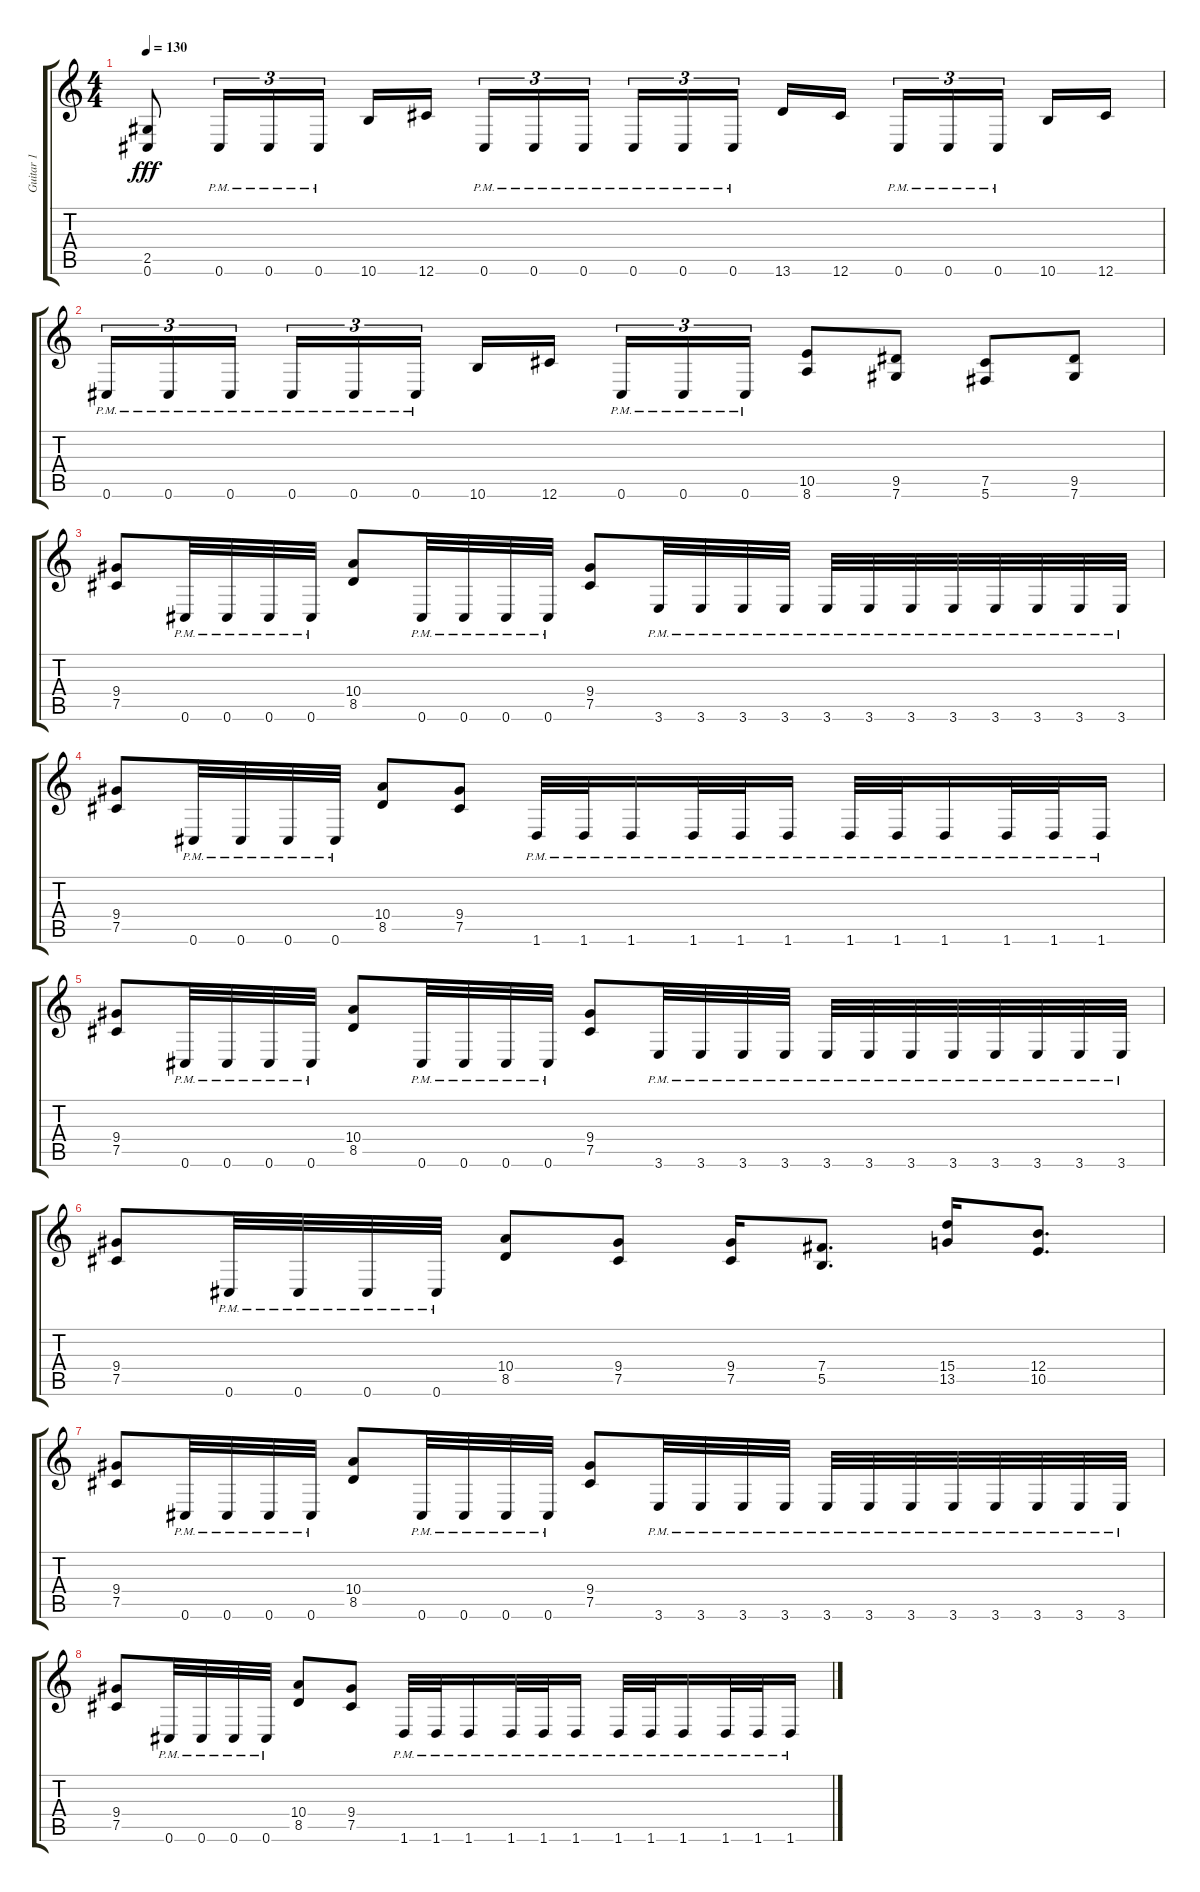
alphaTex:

\track ("Guitar 1" "Guitar 1") {instrument distortionguitar}
\staff {score tabs}
\tuning (Db4 Ab3 E3 B2 Gb2 Db2) {hide}
\ts (4 4)
\tempo 130
\clef g2
\ks c
(2.5 0.6).8{dy fff} 0.6{pm}.16{tu (3 2)} 0.6{pm}.16{tu (3 2)} 0.6{pm}.16{tu (3 2)} 10.6.16 12.6.16{beam splitsecondary} 0.6{pm}.16{tu (3 2)} 0.6{pm}.16{tu (3 2)} 0.6{pm}.16{tu (3 2)} 0.6{pm}.16{tu (3 2)} 0.6{pm}.16{tu (3 2)} 0.6{pm}.16{tu (3 2) beam splitsecondary} 13.6.16 12.6.16 0.6{pm}.16{tu (3 2)} 0.6{pm}.16{tu (3 2)} 0.6{pm}.16{tu (3 2) beam splitsecondary} 10.6.16 12.6.16 |
0.6{pm}.16{tu (3 2)} 0.6{pm}.16{tu (3 2)} 0.6{pm}.16{tu (3 2) beam splitsecondary} 0.6{pm}.16{tu (3 2)} 0.6{pm}.16{tu (3 2)} 0.6{pm}.16{tu (3 2)} 10.6.16 12.6.16{beam splitsecondary} 0.6{pm}.16{tu (3 2)} 0.6{pm}.16{tu (3 2)} 0.6{pm}.16{tu (3 2)} (10.5 8.6).8 (9.5 7.6).8 (7.5 5.6).8 (9.5 7.6).8 |
(9.4 7.5).8 0.6{pm}.32 0.6{pm}.32 0.6{pm}.32 0.6{pm}.32 (10.4 8.5).8 0.6{pm}.32 0.6{pm}.32 0.6{pm}.32 0.6{pm}.32 (9.4 7.5).8 3.6{pm}.32 3.6{pm}.32 3.6{pm}.32 3.6{pm}.32 3.6{pm}.32 3.6{pm}.32 3.6{pm}.32 3.6{pm}.32 3.6{pm}.32 3.6{pm}.32 3.6{pm}.32 3.6{pm}.32 |
(9.4 7.5).8 0.6{pm}.32 0.6{pm}.32 0.6{pm}.32 0.6{pm}.32 (10.4 8.5).8 (9.4 7.5).8 1.6{pm}.32 1.6{pm}.32 1.6{pm}.16 1.6{pm}.32 1.6{pm}.32 1.6{pm}.16 1.6{pm}.32 1.6{pm}.32 1.6{pm}.16 1.6{pm}.32 1.6{pm}.32 1.6{pm}.16 |
(9.4 7.5).8 0.6{pm}.32 0.6{pm}.32 0.6{pm}.32 0.6{pm}.32 (10.4 8.5).8 0.6{pm}.32 0.6{pm}.32 0.6{pm}.32 0.6{pm}.32 (9.4 7.5).8 3.6{pm}.32 3.6{pm}.32 3.6{pm}.32 3.6{pm}.32 3.6{pm}.32 3.6{pm}.32 3.6{pm}.32 3.6{pm}.32 3.6{pm}.32 3.6{pm}.32 3.6{pm}.32 3.6{pm}.32 |
(9.4 7.5).8 0.6{pm}.32 0.6{pm}.32 0.6{pm}.32 0.6{pm}.32 (10.4 8.5).8 (9.4 7.5).8 (9.4 7.5).16 (7.4 5.5).8{d} (15.4 13.5).16 (12.4 10.5).8{d} |
(9.4 7.5).8 0.6{pm}.32 0.6{pm}.32 0.6{pm}.32 0.6{pm}.32 (10.4 8.5).8 0.6{pm}.32 0.6{pm}.32 0.6{pm}.32 0.6{pm}.32 (9.4 7.5).8 3.6{pm}.32 3.6{pm}.32 3.6{pm}.32 3.6{pm}.32 3.6{pm}.32 3.6{pm}.32 3.6{pm}.32 3.6{pm}.32 3.6{pm}.32 3.6{pm}.32 3.6{pm}.32 3.6{pm}.32 |
(9.4 7.5).8 0.6{pm}.32 0.6{pm}.32 0.6{pm}.32 0.6{pm}.32 (10.4 8.5).8 (9.4 7.5).8 1.6{pm}.32 1.6{pm}.32 1.6{pm}.16 1.6{pm}.32 1.6{pm}.32 1.6{pm}.16 1.6{pm}.32 1.6{pm}.32 1.6{pm}.16 1.6{pm}.32 1.6{pm}.32 1.6{pm}.16
